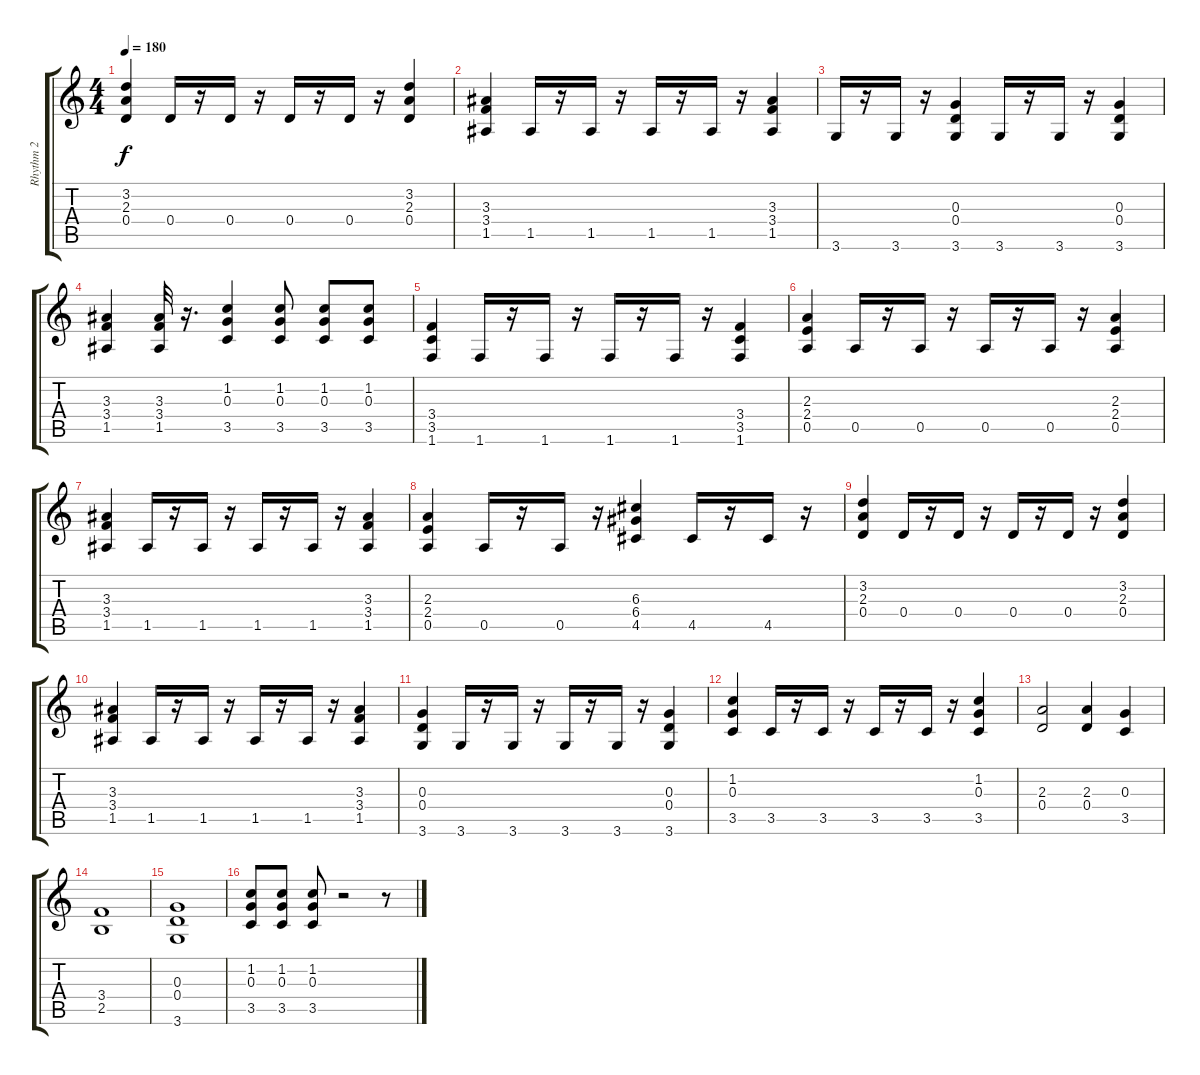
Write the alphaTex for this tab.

\track ("Rhythm 2" "Rhythm 2") {instrument overdrivenguitar}
\staff {score tabs}
\tuning (E4 B3 G3 D3 A2 E2) {hide}
\ts (4 4)
\tempo 180
\clef g2
\ks c
(3.2 2.3 0.4).4{dy f} 0.4.16 r.16 0.4.16 r.16 0.4.16 r.16 0.4.16 r.16 (3.2 2.3 0.4).4 |
(3.3 3.4 1.5).4 1.5.16 r.16 1.5.16 r.16 1.5.16 r.16 1.5.16 r.16 (3.3 3.4 1.5).4 |
3.6.16 r.16 3.6.16 r.16 (0.3 0.4 3.6).4 3.6.16 r.16 3.6.16 r.16 (0.3 0.4 3.6).4 |
(3.3 3.4 1.5).4 (3.3 3.4 1.5).32 r.16{d} (1.2 0.3 3.5).4 (1.2 0.3 3.5).8 (1.2 0.3 3.5).8 (1.2 0.3 3.5).8 |
(3.4 3.5 1.6).4 1.6.16 r.16 1.6.16 r.16 1.6.16 r.16 1.6.16 r.16 (3.4 3.5 1.6).4 |
(2.3 2.4 0.5).4 0.5.16 r.16 0.5.16 r.16 0.5.16 r.16 0.5.16 r.16 (2.3 2.4 0.5).4 |
(3.3 3.4 1.5).4 1.5.16 r.16 1.5.16 r.16 1.5.16 r.16 1.5.16 r.16 (3.3 3.4 1.5).4 |
(2.3 2.4 0.5).4 0.5.16 r.16 0.5.16 r.16 (6.3 6.4 4.5).4 4.5.16 r.16 4.5.16 r.16 |
(3.2 2.3 0.4).4 0.4.16 r.16 0.4.16 r.16 0.4.16 r.16 0.4.16 r.16 (3.2 2.3 0.4).4 |
(3.3 3.4 1.5).4 1.5.16 r.16 1.5.16 r.16 1.5.16 r.16 1.5.16 r.16 (3.3 3.4 1.5).4 |
(0.3 0.4 3.6).4 3.6.16 r.16 3.6.16 r.16 3.6.16 r.16 3.6.16 r.16 (0.3 0.4 3.6).4 |
(1.2 0.3 3.5).4 3.5.16 r.16 3.5.16 r.16 3.5.16 r.16 3.5.16 r.16 (1.2 0.3 3.5).4 |
(2.3 0.4).2 (2.3 0.4).4 (0.3 3.5).4 |
(3.4 2.5).1 |
(0.3 0.4 3.6).1 |
(1.2 0.3 3.5).8 (1.2 0.3 3.5).8 (1.2 0.3 3.5).8 r.2 r.8
